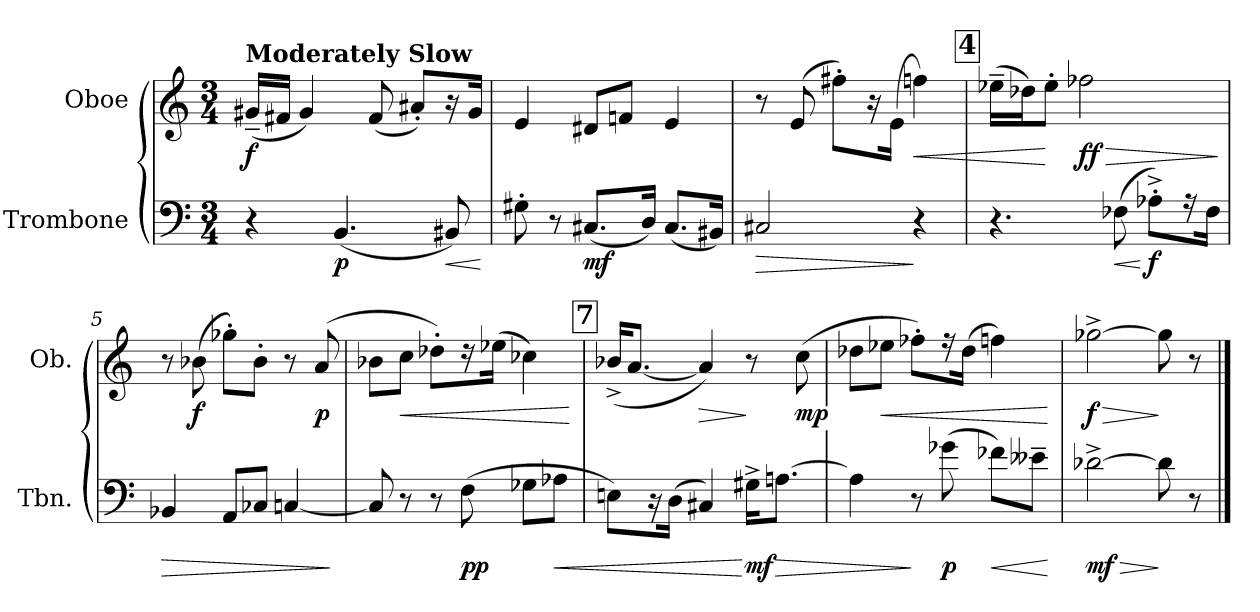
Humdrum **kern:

**kern	**dynam	**kern	**dynam
*part2	*part2	*part1	*part1
*staff2	*staff2	*staff1	*staff1
*I"Trombone	*	*I"Oboe	*
*I'Tbn.	*	*I'Ob.	*
*clefF4	*	*clefG2	*
*k[]	*	*k[]	*
*C:	*	*C:	*
*M3/4	*	*M3/4	*
*MM76	*	*MM76	*
=1	=1	=1	=1
!	!	!LO:TX:a:B:t=Moderately Slow	!
!	!	!	!LO:DY:b
4r	.	(<16g#X~</LL	f
.	.	16f#X/JJ	.
.	.	4g#/)	.
!	!LO:DY:b	!	!
(<4.BB/	p	.	.
.	.	(<8f#/	.
.	.	8a#X'</L)	.
!	!LO:HP:b	!	!
8BB#X/)	<	16r	.
.	.	16g#/Jk	.
.	[	.	.
=2	=2	=2	=2
8G#X'>\	.	4e/	.
8r	.	.	.
!	!LO:DY:b	!	!
(<8.C#X/L	mf	8d#X/L	.
.	.	8fn/J	.
16D/Jk)	.	.	.
(<8.C#/L	.	4e/	.
16BB#X/Jk)	.	.	.
=3	=3	=3	=3
!	!LO:HP:b	!	!
2C#X/	>	8r	.
.	.	(>8e/	.
.	.	8ff#X'>\L)	.
.	.	16r	.
.	.	(>16e\Jk	.
!	!	!	!LO:HP:b
4r	]	4ffn\)	<
!!LO:LB:g=z
!!LO:REH:place=s1:a:t=4
=4	=4	=4	=4
4.r	.	(>16ee-X~>\LL	.
.	.	16dd-X\J)	.
.	.	8ee-'>\J	[
!	!	!	!LO:HP:b
!	!	!	!LO:DY:n=1:b
.	.	2ff-X\	> ff
!	!LO:HP:b	!	!
(>8F-X\	<	.	.
!	!LO:DY:n=1:b	!	!
8A-X^>'>\L)	[ f	.	.
16r	.	.	.
16F-\Jk	.	.	.
.	.	.	]
=5	=5	=5	=5
!	!LO:HP:b	!	!
4BB-X/	>	8r	.
!	!	!	!LO:DY:b
.	.	(>8b-X\	f
8AA/L	.	8gg-X'>\L)	.
8C-X/J	.	8b-'>\J	.
[4Cn/	.	8r	.
!	!	!	!LO:DY:b
.	.	(8a/	p
.	]	.	.
=6	=6	=6	=6
8C/]	.	8b-X\L	.
!	!	!	!LO:HP:b
8r	.	8cc\J	<
8r	.	8dd-X'>\L)	.
!	!LO:DY:b	!	!
(>8F\	pp	16r	.
.	.	(>16ee-X\Jk	.
8G-X\L	.	4cc-X\)	.
!	!LO:HP:b	!	!
8A-X\J	<	.	.
.	.	.	[
!!LO:LB:g=z
!!LO:REH:place=s1:a:t=7
=7	=7	=7	=7
8En\L)	.	(<16b-X^</KL	.
.	.	[8.a/J	.
16r	.	.	.
(>16D\Jk	.	.	.
!	!	!	!LO:HP:b
4C#X/)	.	4a/])	>
!	!LO:DY:n=1:b	!	!
16G#X^>\KL	[ mf	8r	]
!	!LO:HP:b	!	!
[8.An\J	>	.	.
!	!	!	!LO:DY:b
.	.	(>8cc\	mp
=8	=8	=8	=8
4A\]	.	8dd-X\L	.
!	!	!	!LO:HP:b
.	.	8ee-X\J	<
8r	]	8ff-X'>\L)	.
!	!LO:DY:b	!	!
(>8g-X\	p	16r	.
.	.	(>16dd-\Jk	.
!	!LO:HP:b	!	!
8f-X\L)	<	4ffn\)	.
8e--X~>\J	.	.	.
.	[	.	[
=9	=9	=9	=9
!	!LO:HP:b	!	!LO:HP:b
!	!LO:DY:n=1:b	!	!LO:DY:n=1:b
[2d-X^>\	> mf	[2gg-X^>\	> f
8d-\]	]	8gg-\]	]
8r	.	8r	.
==	==	==	==
*-	*-	*-	*-
